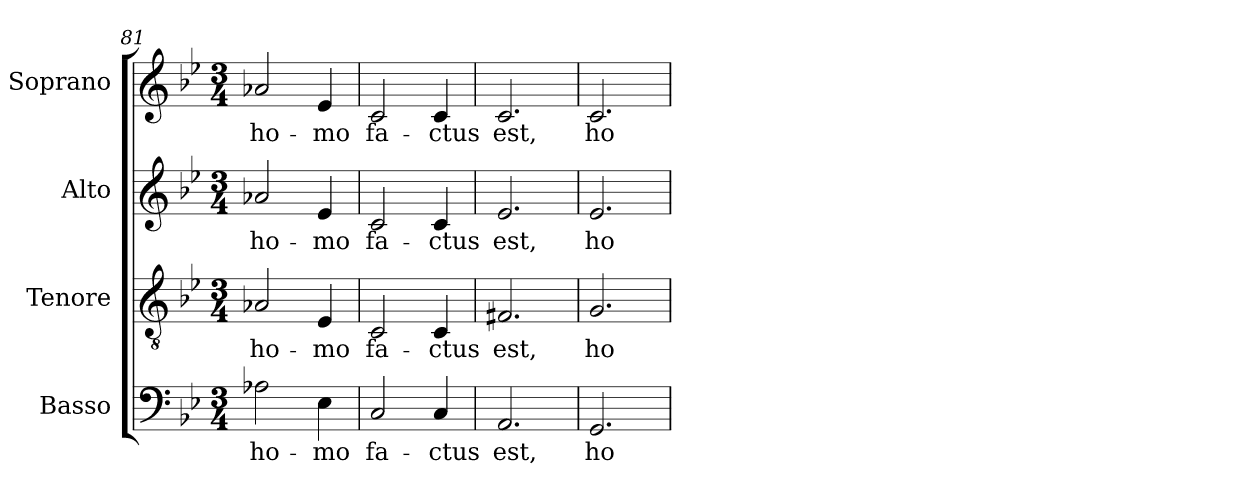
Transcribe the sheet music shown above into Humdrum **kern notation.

**kern	**text	**kern	**text	**kern	**text	**kern	**text
*part4	*part4	*part3	*part3	*part2	*part2	*part1	*part1
*staff4	*staff4	*staff3	*staff3	*staff2	*staff2	*staff1	*staff1
*I"Basso	*	*I"Tenore	*	*I"Alto	*	*I"Soprano	*
*I'B	*	*I'T	*	*I'A	*	*I'S	*
*clefF4	*	*clefGv2	*	*clefG2	*	*clefG2	*
*k[b-e-]	*	*k[b-e-]	*	*k[b-e-]	*	*k[b-e-]	*
*B-:	*	*B-:	*	*B-:	*	*B-:	*
*M3/4	*	*M3/4	*	*M3/4	*	*M3/4	*
=81	=81	=81	=81	=81	=81	=81	=81
!	!LO:LY:b:cj	!	!LO:LY:b:cj	!	!LO:LY:b:cj	!	!LO:LY:b:cj
2A-X\	ho-	2A-X/	ho-	2a-X/	ho-	2a-X/	ho-
!	!LO:LY:b:cj	!	!LO:LY:b:cj	!	!LO:LY:b:cj	!	!LO:LY:b:cj
4E-\	-mo	4E-/	-mo	4e-/	-mo	4e-/	-mo
=82	=82	=82	=82	=82	=82	=82	=82
!	!LO:LY:b:cj	!	!LO:LY:b:cj	!	!LO:LY:b:cj	!	!LO:LY:b:cj
2C/	fa-	2C/	fa-	2c/	fa-	2c/	fa-
!	!LO:LY:b:cj	!	!LO:LY:b:cj	!	!LO:LY:b:cj	!	!LO:LY:b:cj
4C/	-ctus	4C/	-ctus	4c/	-ctus	4c/	-ctus
=83	=83	=83	=83	=83	=83	=83	=83
!	!LO:LY:b:cj	!	!LO:LY:b:cj	!	!LO:LY:b:cj	!	!LO:LY:b:cj
2.AA/	est,	2.F#X/	est,	2.e-/	est,	2.c/	est,
=84	=84	=84	=84	=84	=84	=84	=84
!	!LO:LY:b:cj	!	!LO:LY:b:cj	!	!LO:LY:b:cj	!	!LO:LY:b:cj
2.GG/	ho-	2.G/	ho-	2.e-/	ho-	2.c/	ho-
=	=	=	=	=	=	=	=
*-	*-	*-	*-	*-	*-	*-	*-
